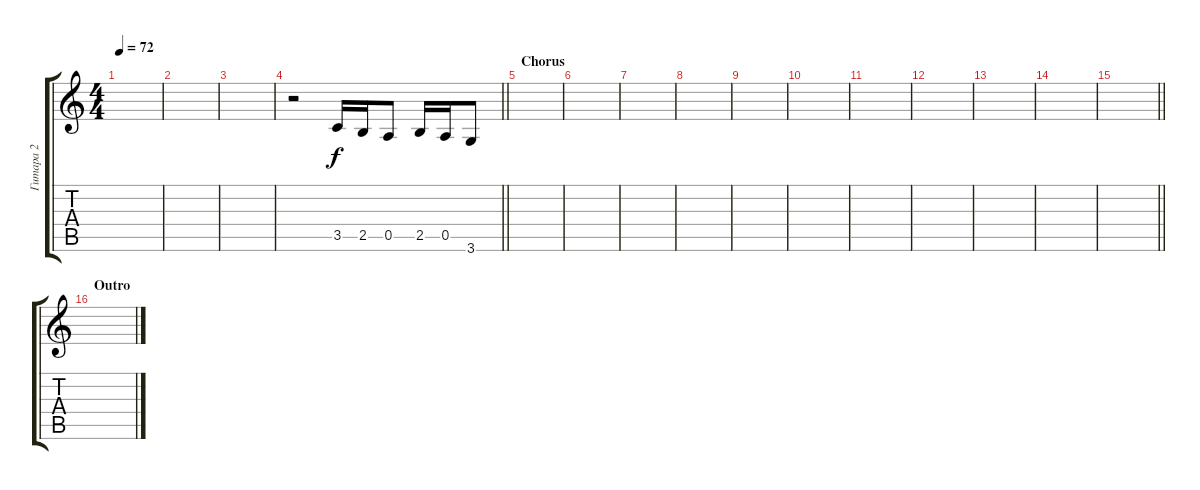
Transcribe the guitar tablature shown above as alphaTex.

\track ("Гитара 2" "Гитара 2") {instrument distortionguitar}
\staff {score tabs}
\tuning (E4 B3 G3 D3 A2 E2) {hide}
\ts (4 4)
\tempo 72
\clef g2
\ks c
|
|
|
\barLineRight lightlight
r.2{volume 16} 3.5.16 2.5.16 0.5.8 2.5.16 0.5.16 3.6.8 |
\section ("" "Chorus")
|
|
|
|
|
|
|
|
|
|
\barLineRight lightlight
|
\section ("" "Outro")
